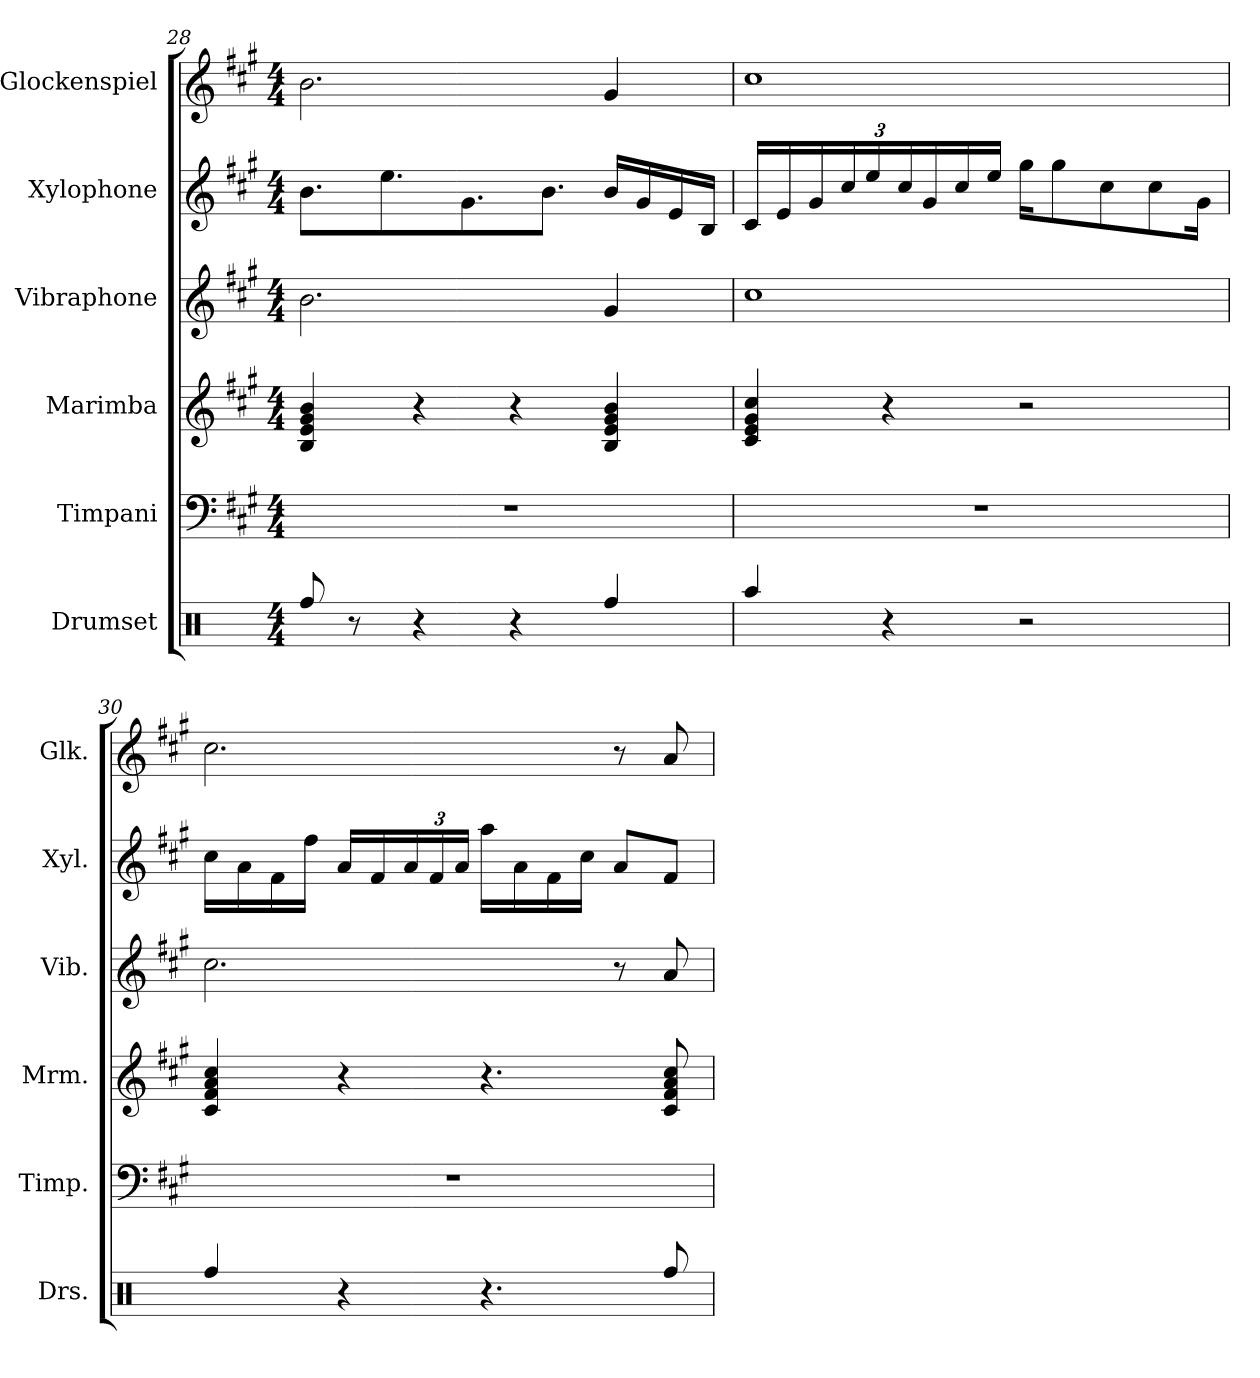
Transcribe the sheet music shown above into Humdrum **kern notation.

**kern	**kern	**kern	**kern	**kern	**kern
*part6	*part5	*part4	*part3	*part2	*part1
*staff6	*staff5	*staff4	*staff3	*staff2	*staff1
*I"Drumset	*I"Timpani	*I"Marimba	*I"Vibraphone	*I"Xylophone	*I"Glockenspiel
*I'Drs.	*I'Timp.	*I'Mrm.	*I'Vib.	*I'Xyl.	*I'Glk.
*clefX	*clefF4	*clefG2	*clefG2	*clefG2	*clefG2
*	*	*	*	*ITrd-7c-12	*ITrd-14c-24
*k[]	*k[f#c#g#]	*k[f#c#g#]	*k[f#c#g#]	*k[f#c#g#]	*k[f#c#g#]
*M4/4	*M4/4	*M4/4	*M4/4	*M4/4	*M4/4
=28	=28	=28	=28	=28	=28
8Rff/	1r	4B/ 4e/ 4g#/ 4b/	2.b\	8.bb\L	2.bbb\
8r	.	.	.	.	.
.	.	.	.	8.eee\	.
4r	.	4r	.	.	.
.	.	.	.	8.gg#\	.
4r	.	4r	.	.	.
.	.	.	.	8.bb\J	.
4Rff/	.	4B/ 4e/ 4g#/ 4b/	4g#/	16bb/LL	4ggg#/
.	.	.	.	16gg#/	.
.	.	.	.	16ee/	.
.	.	.	.	16b/JJ	.
=29	=29	=29	=29	=29	=29
4Raa/	1r	4c#/ 4e/ 4g#/ 4cc#/	1cc#	16cc#/LL	1cccc#
.	.	.	.	16ee/	.
.	.	.	.	16gg#/	.
*	*	*	*	*Xbrackettup	*
.	.	.	.	24ccc#/	.
.	.	.	.	24eee/	.
4r	.	4r	.	.	.
.	.	.	.	24ccc#/	.
.	.	.	.	16gg#/	.
.	.	.	.	16ccc#/	.
.	.	.	.	16eee/JJ	.
2r	.	2r	.	16ggg#\KL	.
.	.	.	.	8ggg#\	.
.	.	.	.	8ccc#\	.
.	.	.	.	8ccc#\	.
.	.	.	.	16gg#\Jk	.
!!LO:PB:g=z
=30	=30	=30	=30	=30	=30
4Rff/	1r	4c#/ 4f#/ 4a/ 4cc#/	2.cc#\	16ccc#\LL	2.cccc#\
.	.	.	.	16aa\	.
.	.	.	.	16ff#\	.
.	.	.	.	16fff#\JJ	.
4r	.	4r	.	16aa/LL	.
.	.	.	.	16ff#/	.
.	.	.	.	24aa/	.
.	.	.	.	24ff#/	.
.	.	.	.	24aa/JJ	.
4.r	.	4.r	.	16aaa\LL	.
.	.	.	.	16aa\	.
.	.	.	.	16ff#\	.
.	.	.	.	16ccc#\JJ	.
.	.	.	8r	8aa/L	8r
8Rff/	.	8c#/ 8f#/ 8a/ 8cc#/	8a/	8ff#/J	8aaa/
=	=	=	=	=	=
*-	*-	*-	*-	*-	*-
